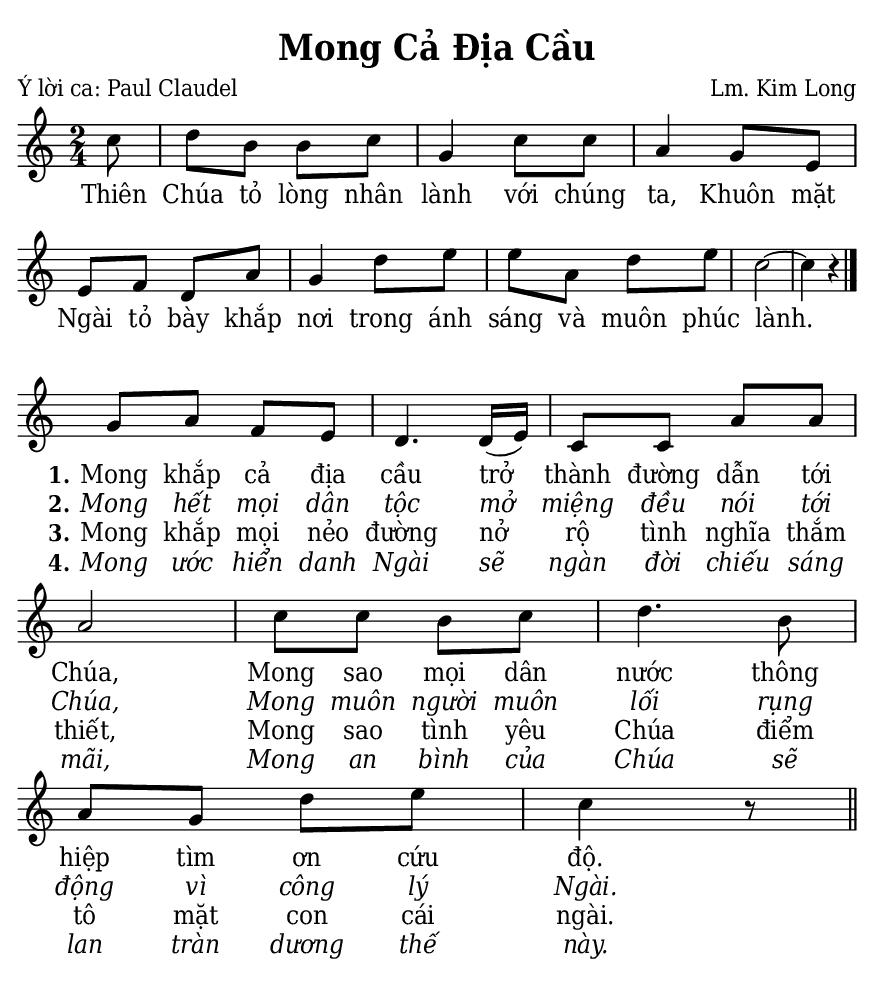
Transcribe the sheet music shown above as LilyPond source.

% Cài đặt chung
\version "2.24.3"
\include "english.ly"

\header {
  title = "Mong Cả Địa Cầu"
  poet = "Ý lời ca: Paul Claudel"
  composer = "Lm. Kim Long"
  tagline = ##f
}

% Nhạc
nhacPhanMot = \relative c'' {
  \key c \major
  \time 2/4
  \partial 8 c8 |
  d b b c |
  g4 c8 c |
  a4 g8 e |
  e f d a' |
  g4 d'8 e |
  e a, d e |
  c2 ~ |
  c4 r \bar "|."
}

nhacPhanHai = \relative c'' {
  \key c \major
  \time 2/4
  g8 a f e |
  d4. d16 (e) |
  c8 c a' a |
  a2 |
  c8 c b c |
  d4. b8 |
  a g d' e |
  c4 r8 \bar "||"
}

% Lời
loiPhanMot = \lyricmode {
  Thiên Chúa tỏ lòng nhân lành với chúng ta,
  Khuôn mặt Ngài tỏ bày khắp nơi trong ánh sáng và muôn phúc lành.
}

loiPhanHai = \lyricmode {
  <<
    {
      \set stanza = "1."
      Mong khắp cả địa cầu trở thành đường dẫn tới Chúa,
      Mong sao mọi dân nước thông hiệp tìm ơn cứu độ.
    }
    \new Lyrics {
	    \set associatedVoice = "beSop"
	    \set stanza = "2."
      \override Lyrics.LyricText.font-shape = #'italic
      Mong hết mọi dân tộc mở miệng đều nói tới Chúa,
      Mong muôn người muôn lối rụng động vì công lý Ngài.
    }
    \new Lyrics {
	    \set associatedVoice = "beSop"
	    \set stanza = "3."
      Mong khắp mọi nẻo đường nở rộ tình nghĩa thắm thiết,
      Mong sao tình yêu Chúa điểm tô mặt con cái ngài.
    }
    \new Lyrics {
	    \set associatedVoice = "beSop"
	    \set stanza = "4."
      \override Lyrics.LyricText.font-shape = #'italic
      Mong ước hiển danh Ngài sẽ ngàn đời chiếu sáng mãi,
      Mong an bình của Chúa sẽ lan tràn dương thế này.
    }
  >>
}

% Dàn trang
\paper {
  #(set-paper-size "a5")
  top-margin = 3\mm
  bottom-margin = 3\mm
  left-margin = 3\mm
  right-margin = 3\mm
  indent = #0
  #(define fonts
	 (make-pango-font-tree "Deja Vu Serif Condensed"
	 		       "Deja Vu Serif Condensed"
			       "Deja Vu Serif Condensed"
			       (/ 20 20)))
  print-page-number = ##f
}

\score {
  <<
    \new Staff <<
        \clef treble
        \new Voice = beSop {
          \nhacPhanMot
        }
      \new Lyrics \lyricsto beSop \loiPhanMot
    >>
  >>
  \layout {
    \override Lyrics.LyricSpace.minimum-distance = #1.5
    \override Score.BarNumber.break-visibility = ##(#f #f #f)
    \override Score.SpacingSpanner.uniform-stretching = ##t
    ragged-last = ##f
  }
}

\score {
  <<
    \new Staff <<
        \clef treble
        \new Voice = beSop {
          \nhacPhanHai
        }
      \new Lyrics \lyricsto beSop \loiPhanHai
    >>
  >>
  \layout {
    \override Staff.TimeSignature.transparent = ##t
    \override Lyrics.LyricSpace.minimum-distance = #1.5
    \override Score.BarNumber.break-visibility = ##(#f #f #f)
    \override Score.SpacingSpanner.uniform-stretching = ##t
    ragged-last = ##f
  }
}
